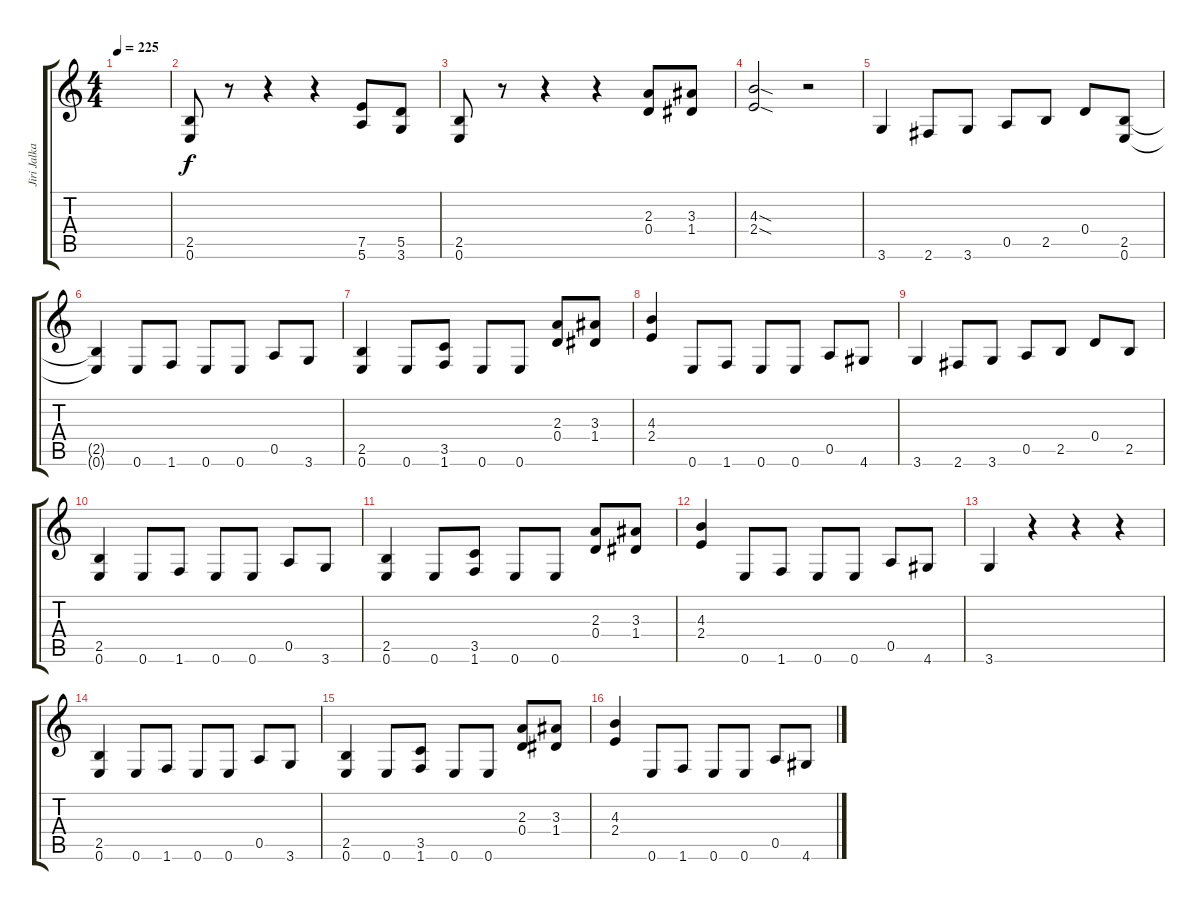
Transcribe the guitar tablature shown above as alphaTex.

\track ("Jiri Jalkanen" "Jiri Jalka") {instrument distortionguitar}
\staff {score tabs}
\tuning (E4 B3 G3 D3 A2 E2) {hide}
\ts (4 4)
\tempo 225
\clef g2
\ks c
|
(2.5 0.6).8 r.8 r.4 r.4 (7.5 5.6).8 (5.5 3.6).8 |
(2.5 0.6).8 r.8 r.4 r.4 (2.3 0.4).8 (3.3 1.4).8 |
(4.3{sod} 2.4{sod}).2 r.2 |
3.6.4 2.6.8 3.6.8 0.5.8 2.5.8 0.4.8 (2.5 0.6).8 |
(2.5{t} 0.6{t}).4 0.6.8 1.6.8 0.6.8 0.6.8 0.5.8 3.6.8 |
(2.5 0.6).4 0.6.8 (3.5 1.6).8 0.6.8 0.6.8 (2.3 0.4).8 (3.3 1.4).8 |
(4.3 2.4).4 0.6.8 1.6.8 0.6.8 0.6.8 0.5.8 4.6.8 |
3.6.4 2.6.8 3.6.8 0.5.8 2.5.8 0.4.8 2.5.8 |
(2.5 0.6).4 0.6.8 1.6.8 0.6.8 0.6.8 0.5.8 3.6.8 |
(2.5 0.6).4 0.6.8 (3.5 1.6).8 0.6.8 0.6.8 (2.3 0.4).8 (3.3 1.4).8 |
(4.3 2.4).4 0.6.8 1.6.8 0.6.8 0.6.8 0.5.8 4.6.8 |
3.6.4 r.4 r.4 r.4 |
(2.5 0.6).4 0.6.8 1.6.8 0.6.8 0.6.8 0.5.8 3.6.8 |
(2.5 0.6).4 0.6.8 (3.5 1.6).8 0.6.8 0.6.8 (2.3 0.4).8 (3.3 1.4).8 |
(4.3 2.4).4 0.6.8 1.6.8 0.6.8 0.6.8 0.5.8 4.6.8
